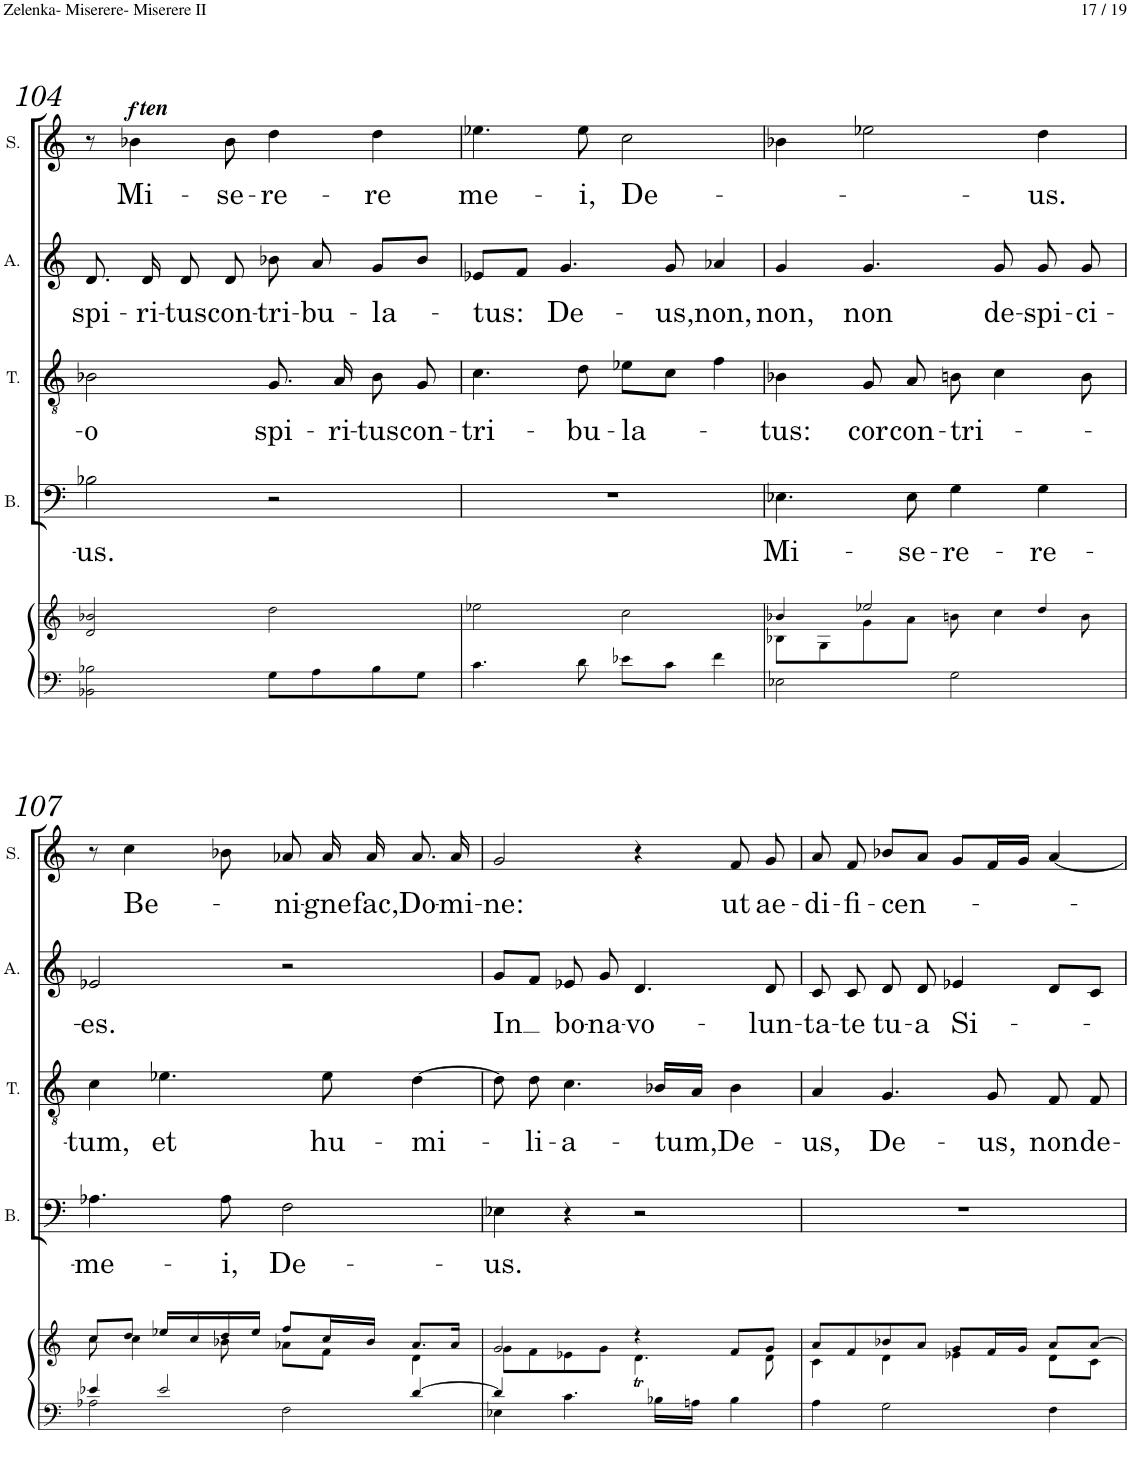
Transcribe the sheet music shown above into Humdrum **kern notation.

**kern	**kern	**kern	**text	**kern	**text	**kern	**text	**kern	**text	**dynam
*part5	*part5	*part4	*part4	*part3	*part3	*part2	*part2	*part1	*part1	*part1
*staff6	*staff5	*staff4	*staff4	*staff3	*staff3	*staff2	*staff2	*staff1	*staff1	*staff1
*I"Piano	*	*I"Basse	*	*I"Tenor	*	*I"Alto	*	*I"Soprano	*	*
*I'Pno	*	*I'B.	*	*I'T.	*	*I'A.	*	*I'S.	*	*
!!LO:PB:g=z
*clefF4	*clefG2	*clefF4	*	*clefGv2	*	*clefG2	*	*clefG2	*	*
*k[]	*k[]	*k[]	*	*k[]	*	*k[]	*	*k[]	*	*
*M4/4	*M4/4	*M4/4	*	*M4/4	*	*M4/4	*	*M4/4	*	*
*met(c)	*met(c)	*met(c)	*	*met(c)	*	*met(c)	*	*met(c)	*	*
=104	=104	=104	=104	=104	=104	=104	=104	=104	=104	=104
!	!	!	!LO:LY:b	!	!LO:LY:b	!	!LO:LY:b	!	!	!
2BB-X\ 2B-X\	2d/ 2b-X/	2B-X\	-us.	2B-X\	-o	8.d/	spi-	8r	.	.
!	!	!	!	!	!	!	!	!	!LO:LY:b	!LO:DY:a
!	!	!	!	!	!	!	!	!	!	!LO:DY:n=1:a
.	.	.	.	.	.	.	.	4b-X\	Mi-	f other-dynamics
!	!	!	!	!	!	!	!LO:LY:b	!	!	!
.	.	.	.	.	.	16d/	-ri-	.	.	.
!	!	!	!	!	!	!	!LO:LY:b	!	!	!
.	.	.	.	.	.	8d/	-tus	.	.	.
!	!	!	!	!	!	!	!LO:LY:b	!	!LO:LY:b	!
.	.	.	.	.	.	8d/	con-	8b-\	-se-	.
!	!	!	!	!	!LO:LY:b	!	!LO:LY:b	!	!LO:LY:b	!
8G\L	2dd\	2r	.	8.G/	spi-	8b-X\	-tri-	4dd\	-re-	.
!	!	!	!	!	!	!	!LO:LY:b	!	!	!
8A\	.	.	.	.	.	8a/	-bu-	.	.	.
!	!	!	!	!	!LO:LY:b	!	!	!	!	!
.	.	.	.	16A/	-ri-	.	.	.	.	.
!	!	!	!	!	!LO:LY:b	!	!LO:LY:b	!	!LO:LY:b	!
8B-\	.	.	.	8B-\	-tus	8g/L	-la-	4dd\	-re	.
!	!	!	!	!	!LO:LY:b	!	!	!	!	!
8G\J	.	.	.	8G/	con-	8b-/J	.	.	.	.
=105	=105	=105	=105	=105	=105	=105	=105	=105	=105	=105
!	!	!	!	!	!LO:LY:b	!	!LO:LY:b	!	!LO:LY:b	!
4.c\	2ee-X\	1r	.	4.c\	-tri-	8e-X/L	-tus:	4.ee-X\	me-	.
.	.	.	.	.	.	8f/J	.	.	.	.
!	!	!	!	!	!	!	!LO:LY:b	!	!	!
.	.	.	.	.	.	4.g/	De-	.	.	.
!	!	!	!	!	!LO:LY:b	!	!	!	!LO:LY:b	!
8d\	.	.	.	8d\	-bu-	.	.	8ee-\	-i,	.
!	!	!	!	!	!LO:LY:b	!	!	!	!LO:LY:b	!
8e-X\L	2cc\	.	.	8e-X\L	-la-	.	.	2cc\	De-	.
!	!	!	!	!	!	!	!LO:LY:b	!	!	!
8c\J	.	.	.	8c\J	.	8g/	-us,	.	.	.
!	!	!	!	!	!	!	!LO:LY:b	!	!	!
4f\	.	.	.	4f\	.	4a-X/	non,	.	.	.
=106	=106	=106	=106	=106	=106	=106	=106	=106	=106	=106
*	*^	*	*	*	*	*	*	*	*	*
!	!	!	!	!LO:LY:b	!	!LO:LY:b	!	!LO:LY:b	!	!	!
2E-X\	4b-X/	8B-X\L	4.E-X\	Mi-	4B-X\	-tus:	4g/	non,	4b-X\	.	.
.	.	8G\	.	.	.	.	.	.	.	.	.
!	!	!	!	!	!	!LO:LY:b	!	!LO:LY:b	!	!	!
.	2ee-X/	8g\	.	.	8G/	cor	4.g/	non	2ee-X\	.	.
!	!	!	!	!LO:LY:b	!	!LO:LY:b	!	!	!	!	!
.	.	8a\J	8E-\	-se-	8A/	con-	.	.	.	.	.
!	!	!	!	!LO:LY:b	!	!LO:LY:b	!	!	!	!	!
2G\	.	8bn\	4G\	-re-	8Bn\	-tri-	.	.	.	.	.
!	!	!	!	!	!	!	!	!LO:LY:b	!	!	!
.	.	4cc\	.	.	4c\	.	8g/	de-	.	.	.
!	!	!	!	!LO:LY:b	!	!	!	!LO:LY:b	!	!LO:LY:b	!
.	4dd/	.	4G\	-re-	.	.	8g/	-spi-	4dd\	-us.	.
!	!	!	!	!	!	!	!	!LO:LY:b	!	!	!
.	.	8b\	.	.	8B\	.	8g/	-ci-	.	.	.
!!LO:LB:g=z
=107	=107	=107	=107	=107	=107	=107	=107	=107	=107	=107	=107
*^	*	*	*	*	*	*	*	*	*	*	*
!	!	!	!	!	!LO:LY:b	!	!LO:LY:b	!	!LO:LY:b	!	!	!
4e-X/	2A-X\	8cc/L	8cc\	4.A-X\	-me-	4c\	-tum,	2e-X/	-es.	8r	.	.
!	!	!	!	!	!	!	!	!	!	!	!LO:LY:b	!
.	.	8dd/J	4cc\	.	.	.	.	.	.	4cc\	Be-	.
!	!	!	!	!	!	!	!LO:LY:b	!	!	!	!	!
2e-/	.	16ee-X/LL	.	.	.	4.e-X\	et	.	.	.	.	.
.	.	16cc/	.	.	.	.	.	.	.	.	.	.
!	!	!	!	!	!LO:LY:b	!	!	!	!	!	!	!
.	.	16dd/	8b-X\	8A-\	-i,	.	.	.	.	8b-X\	.	.
.	.	16ee-/JJ	.	.	.	.	.	.	.	.	.	.
!	!	!	!	!	!LO:LY:b	!	!	!	!	!	!LO:LY:b	!
.	2F\	8ff/L	8a-X\L	2F\	De-	.	.	2r	.	8a-X/	-ni-	.
!	!	!	!	!	!	!	!LO:LY:b	!	!	!	!LO:LY:b	!
.	.	16cc/L	8f\J	.	.	8e-\	hu-	.	.	16a-/	-gne	.
!	!	!	!	!	!	!	!	!	!	!	!LO:LY:b	!
.	.	16b-/JJ	.	.	.	.	.	.	.	16a-/	fac,	.
!	!	!	!	!	!	!	!LO:LY:b	!	!	!	!LO:LY:b	!
[4d/	.	8.a-/L	4d\	.	.	[4d\	-mi-	.	.	8.a-/	Do-	.
!	!	!	!	!	!	!	!	!	!	!	!LO:LY:b	!
.	.	16a-/Jk	.	.	.	.	.	.	.	16a-/	-mi-	.
=108	=108	=108	=108	=108	=108	=108	=108	=108	=108	=108	=108	=108
!	!	!	!	!	!LO:LY:b	!	!	!	!LO:LY:b	!	!LO:LY:b	!
4d/]	4E-X\	2g/	8g\L	4E-X\	-us.	8d\]	.	8g/L	In	2g/	-ne:	.
!	!	!	!	!	!	!	!LO:LY:b	!	!	!	!	!
.	.	.	8f\	.	.	8d\	-li-	8f/J	.	.	.	.
!	!	!	!	!	!	!	!LO:LY:b	!	!LO:LY:b	!	!	!
4.c\	2.ryy	.	8e-X\	4r	.	4.c\	-a-	8e-X/	bo-	.	.	.
!	!	!	!	!	!	!	!	!	!LO:LY:b	!	!	!
.	.	.	8g\J	.	.	.	.	8g/	-na-	.	.	.
!	!	!	!	!	!	!	!	!	!LO:LY:b	!	!	!
.	.	4r	4.dT\	2r	.	.	.	4.d/	-vo-	4r	.	.
!	!	!	!	!	!	!	!LO:LY:b	!	!	!	!	!
16B-X\LL	.	.	.	.	.	16B-X/LL	-tum,	.	.	.	.	.
16An\JJ	.	.	.	.	.	16A/JJ	.	.	.	.	.	.
!	!	!	!	!	!	!	!LO:LY:b	!	!	!	!LO:LY:b	!
4B-\	.	8f/L	.	.	.	4B-\	De-	.	.	8f/	ut	.
!	!	!	!	!	!	!	!	!	!LO:LY:b	!	!LO:LY:b	!
.	.	8g/J	8d\	.	.	.	.	8d/	-lun-	8g/	ae-	.
*v	*v	*	*	*	*	*	*	*	*	*	*	*
=109	=109	=109	=109	=109	=109	=109	=109	=109	=109	=109	=109
!	!	!	!	!	!	!LO:LY:b	!	!LO:LY:b	!	!LO:LY:b	!
4A\	8a/L	4c\	1r	.	4A/	-us,	8c/	-ta-	8a/	-di-	.
!	!	!	!	!	!	!	!	!LO:LY:b	!	!LO:LY:b	!
.	8f/	.	.	.	.	.	8c/	-te	8f/	-fi-	.
!	!	!	!	!	!	!LO:LY:b	!	!LO:LY:b	!	!LO:LY:b	!
2G\	8b-X/	4d\	.	.	4.G/	De-	8d/	tu-	8b-X/L	-cen-	.
!	!	!	!	!	!	!	!	!LO:LY:b	!	!	!
.	8a/J	.	.	.	.	.	8d/	-a	8a/J	.	.
!	!	!	!	!	!	!	!	!LO:LY:b	!	!	!
.	8g/L	4e-X\	.	.	.	.	4e-X/	Si-	8g/L	.	.
!	!	!	!	!	!	!LO:LY:b	!	!	!	!	!
.	16f/L	.	.	.	8G/	-us,	.	.	16f/L	.	.
.	16g/JJ	.	.	.	.	.	.	.	16g/JJ	.	.
!	!	!	!	!	!	!LO:LY:b	!	!	!	!	!
4F\	8a/L	8d\L	.	.	8F/	non	8d/L	.	[4a/	.	.
!	!	!	!	!	!	!LO:LY:b	!	!	!	!	!
.	[8a/J	8c\J	.	.	8F/	de-	8c/J	.	.	.	.
*	*v	*v	*	*	*	*	*	*	*	*	*
=	=	=	=	=	=	=	=	=	=	=
*-	*-	*-	*-	*-	*-	*-	*-	*-	*-	*-
